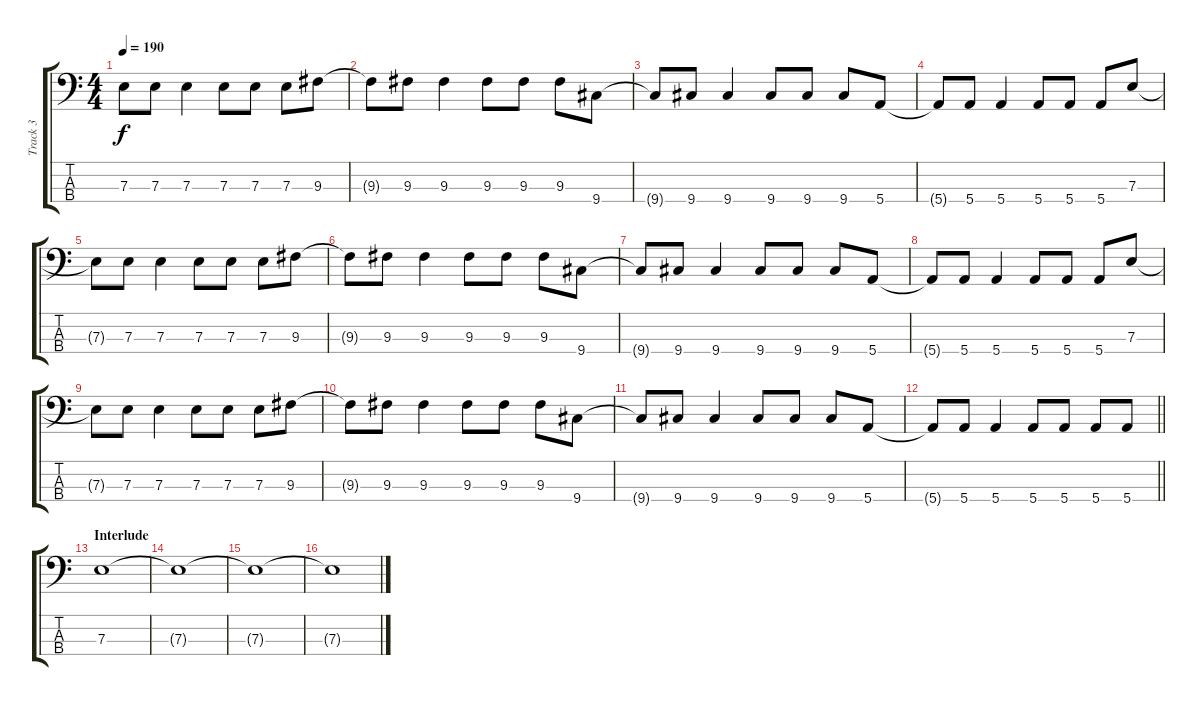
\track ("Track 3" "Track 3") {instrument electricbasspick}
\staff {score tabs}
\tuning (G2 D2 A1 E1) {hide}
\ts (4 4)
\tempo 190
\clef f4
\ks c
7.3{t}.8{dy f} 7.3.8 7.3.4 7.3.8 7.3.8 7.3.8 9.3.8 |
9.3{t}.8 9.3.8 9.3.4 9.3.8 9.3.8 9.3.8 9.4.8 |
9.4{t}.8 9.4.8 9.4.4 9.4.8 9.4.8 9.4.8 5.4.8 |
5.4{t}.8 5.4.8 5.4.4 5.4.8 5.4.8 5.4.8 7.3.8 |
7.3{t}.8 7.3.8 7.3.4 7.3.8 7.3.8 7.3.8 9.3.8 |
9.3{t}.8 9.3.8 9.3.4 9.3.8 9.3.8 9.3.8 9.4.8 |
9.4{t}.8 9.4.8 9.4.4 9.4.8 9.4.8 9.4.8 5.4.8 |
5.4{t}.8 5.4.8 5.4.4 5.4.8 5.4.8 5.4.8 7.3.8 |
7.3{t}.8 7.3.8 7.3.4 7.3.8 7.3.8 7.3.8 9.3.8 |
9.3{t}.8 9.3.8 9.3.4 9.3.8 9.3.8 9.3.8 9.4.8 |
9.4{t}.8 9.4.8 9.4.4 9.4.8 9.4.8 9.4.8 5.4.8 |
\barLineRight lightlight
5.4{t}.8 5.4.8 5.4.4 5.4.8 5.4.8 5.4.8 5.4.8 |
\section ("" "Interlude")
7.3.1 |
7.3{t}.1 |
7.3{t}.1 |
7.3{t}.1
